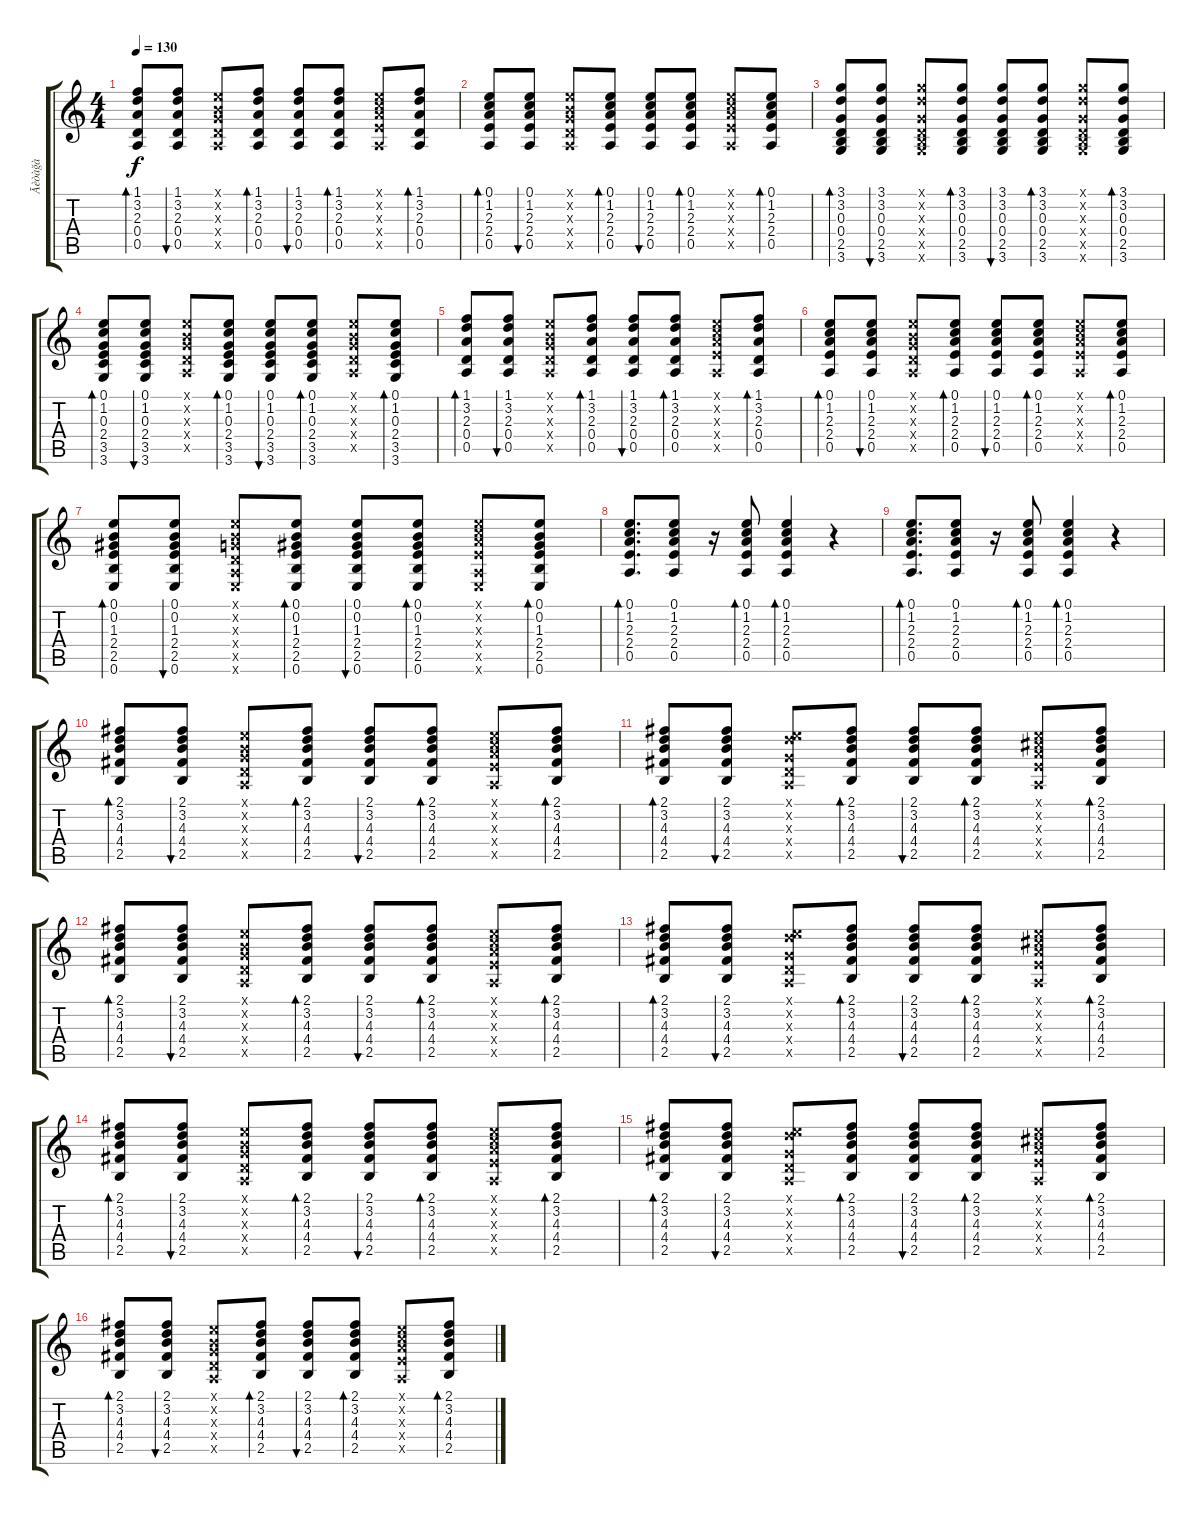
\track ("Ãèòàğà" "Ãèòàğà") {instrument electricguitarclean}
\staff {score tabs}
\tuning (E4 B3 G3 D3 A2 E2) {hide}
\ts (4 4)
\tempo 130
\clef g2
\ks c
(1.1 3.2 2.3 0.4 0.5).8{bd 60 dy f} (1.1 3.2 2.3 0.4 0.5).8{bu 60} (0.1{x} 0.2{x} 0.3{x} 0.4{x} 0.5{x}).8 (1.1 3.2 2.3 0.4 0.5).8{bd 60} (1.1 3.2 2.3 0.4 0.5).8{bu 60} (1.1 3.2 2.3 0.4 0.5).8{bd 60} (0.1{x} 1.2{x} 2.3{x} 2.4{x} 0.5{x}).8 (1.1 3.2 2.3 0.4 0.5).8{bd 60} |
(0.1 1.2 2.3 2.4 0.5).8{bd 60} (0.1 1.2 2.3 2.4 0.5).8{bu 60} (0.1{x} 0.2{x} 0.3{x} 0.4{x} 0.5{x}).8 (0.1 1.2 2.3 2.4 0.5).8{bd 60} (0.1 1.2 2.3 2.4 0.5).8{bu 60} (0.1 1.2 2.3 2.4 0.5).8{bd 60} (0.1{x} 1.2{x} 2.3{x} 2.4{x} 0.5{x}).8 (0.1 1.2 2.3 2.4 0.5).8{bd 60} |
(3.1 3.2 0.3 0.4 2.5 3.6).8{bd 60} (3.1 3.2 0.3 0.4 2.5 3.6).8{bu 60} (3.1{x} 3.2{x} 0.3{x} 0.4{x} 2.5{x} 3.6{x}).8 (3.1 3.2 0.3 0.4 2.5 3.6).8{bd 60} (3.1 3.2 0.3 0.4 2.5 3.6).8{bu 60} (3.1 3.2 0.3 0.4 2.5 3.6).8{bd 60} (3.1{x} 3.2{x} 0.3{x} 0.4{x} 2.5{x} 3.6{x}).8 (3.1 3.2 0.3 0.4 2.5 3.6).8{bd 60} |
(0.1 1.2 0.3 2.4 3.5 3.6).8{bd 60} (0.1 1.2 0.3 2.4 3.5 3.6).8{bu 60} (0.1{x} 0.2{x} 0.3{x} 0.4{x} 0.5{x}).8 (0.1 1.2 0.3 2.4 3.5 3.6).8{bd 60} (0.1 1.2 0.3 2.4 3.5 3.6).8{bu 60} (0.1 1.2 0.3 2.4 3.5 3.6).8{bd 60} (0.1{x} 0.2{x} 0.3{x} 0.4{x} 0.5{x}).8 (0.1 1.2 0.3 2.4 3.5 3.6).8{bd 60} |
(1.1 3.2 2.3 0.4 0.5).8{bd 60} (1.1 3.2 2.3 0.4 0.5).8{bu 60} (0.1{x} 0.2{x} 0.3{x} 0.4{x} 0.5{x}).8 (1.1 3.2 2.3 0.4 0.5).8{bd 60} (1.1 3.2 2.3 0.4 0.5).8{bu 60} (1.1 3.2 2.3 0.4 0.5).8{bd 60} (0.1{x} 1.2{x} 2.3{x} 2.4{x} 0.5{x}).8 (1.1 3.2 2.3 0.4 0.5).8{bd 60} |
(0.1 1.2 2.3 2.4 0.5).8{bd 60} (0.1 1.2 2.3 2.4 0.5).8{bu 60} (0.1{x} 0.2{x} 0.3{x} 0.4{x} 0.5{x}).8 (0.1 1.2 2.3 2.4 0.5).8{bd 60} (0.1 1.2 2.3 2.4 0.5).8{bu 60} (0.1 1.2 2.3 2.4 0.5).8{bd 60} (0.1{x} 1.2{x} 2.3{x} 2.4{x} 0.5{x}).8 (0.1 1.2 2.3 2.4 0.5).8{bd 60} |
(0.1 0.2 1.3 2.4 2.5 0.6).8{bd 60} (0.1 0.2 1.3 2.4 2.5 0.6).8{bu 60} (0.1{x} 0.2{x} 0.3{x} 0.4{x} 0.5{x} 0.6{x}).8 (0.1 0.2 1.3 2.4 2.5 0.6).8{bd 60} (0.1 0.2 1.3 2.4 2.5 0.6).8{bu 60} (0.1 0.2 1.3 2.4 2.5 0.6).8{bd 60} (0.1{x} 1.2{x} 2.3{x} 2.4{x} 0.5{x} 0.6{x}).8 (0.1 0.2 1.3 2.4 2.5 0.6).8{bd 60} |
(0.1 1.2 2.3 2.4 0.5).8{d bd 60} (0.1 1.2 2.3 2.4 0.5).8 r.16 (0.1 1.2 2.3 2.4 0.5).8{bd 60} (0.1 1.2 2.3 2.4 0.5).4{bd 60} r.4 |
(0.1 1.2 2.3 2.4 0.5).8{d bd 60} (0.1 1.2 2.3 2.4 0.5).8 r.16 (0.1 1.2 2.3 2.4 0.5).8{bd 60} (0.1 1.2 2.3 2.4 0.5).4{bd 60} r.4 |
(2.1 3.2 4.3 4.4 2.5).8{bd 60} (2.1 3.2 4.3 4.4 2.5).8{bu 60} (0.1{x} 0.2{x} 0.3{x} 0.4{x} 0.5{x}).8 (2.1 3.2 4.3 4.4 2.5).8{bd 60} (2.1 3.2 4.3 4.4 2.5).8{bu 60} (2.1 3.2 4.3 4.4 2.5).8{bd 60} (0.1{x} 1.2{x} 2.3{x} 2.4{x} 0.5{x}).8 (2.1 3.2 4.3 4.4 2.5).8{bd 60} |
(2.1 3.2 4.3 4.4 2.5).8{bd 60} (2.1 3.2 4.3 4.4 2.5).8{bu 60} (0.1{x} 3.2{x} 0.3{x} 0.4{x} 0.5{x}).8 (2.1 3.2 4.3 4.4 2.5).8{bd 60} (2.1 3.2 4.3 4.4 2.5).8{bu 60} (2.1 3.2 4.3 4.4 2.5).8{bd 60} (0.1{x} 2.2{x} 2.3{x} 2.4{x} 0.5{x}).8 (2.1 3.2 4.3 4.4 2.5).8{bd 60} |
(2.1 3.2 4.3 4.4 2.5).8{bd 60} (2.1 3.2 4.3 4.4 2.5).8{bu 60} (0.1{x} 0.2{x} 0.3{x} 0.4{x} 0.5{x}).8 (2.1 3.2 4.3 4.4 2.5).8{bd 60} (2.1 3.2 4.3 4.4 2.5).8{bu 60} (2.1 3.2 4.3 4.4 2.5).8{bd 60} (0.1{x} 1.2{x} 2.3{x} 2.4{x} 0.5{x}).8 (2.1 3.2 4.3 4.4 2.5).8{bd 60} |
(2.1 3.2 4.3 4.4 2.5).8{bd 60} (2.1 3.2 4.3 4.4 2.5).8{bu 60} (0.1{x} 3.2{x} 0.3{x} 0.4{x} 0.5{x}).8 (2.1 3.2 4.3 4.4 2.5).8{bd 60} (2.1 3.2 4.3 4.4 2.5).8{bu 60} (2.1 3.2 4.3 4.4 2.5).8{bd 60} (0.1{x} 2.2{x} 2.3{x} 2.4{x} 0.5{x}).8 (2.1 3.2 4.3 4.4 2.5).8{bd 60} |
(2.1 3.2 4.3 4.4 2.5).8{bd 60} (2.1 3.2 4.3 4.4 2.5).8{bu 60} (0.1{x} 0.2{x} 0.3{x} 0.4{x} 0.5{x}).8 (2.1 3.2 4.3 4.4 2.5).8{bd 60} (2.1 3.2 4.3 4.4 2.5).8{bu 60} (2.1 3.2 4.3 4.4 2.5).8{bd 60} (0.1{x} 1.2{x} 2.3{x} 2.4{x} 0.5{x}).8 (2.1 3.2 4.3 4.4 2.5).8{bd 60} |
(2.1 3.2 4.3 4.4 2.5).8{bd 60} (2.1 3.2 4.3 4.4 2.5).8{bu 60} (0.1{x} 3.2{x} 0.3{x} 0.4{x} 0.5{x}).8 (2.1 3.2 4.3 4.4 2.5).8{bd 60} (2.1 3.2 4.3 4.4 2.5).8{bu 60} (2.1 3.2 4.3 4.4 2.5).8{bd 60} (0.1{x} 2.2{x} 2.3{x} 2.4{x} 0.5{x}).8 (2.1 3.2 4.3 4.4 2.5).8{bd 60} |
(2.1 3.2 4.3 4.4 2.5).8{bd 60} (2.1 3.2 4.3 4.4 2.5).8{bu 60} (0.1{x} 0.2{x} 0.3{x} 0.4{x} 0.5{x}).8 (2.1 3.2 4.3 4.4 2.5).8{bd 60} (2.1 3.2 4.3 4.4 2.5).8{bu 60} (2.1 3.2 4.3 4.4 2.5).8{bd 60} (0.1{x} 1.2{x} 2.3{x} 2.4{x} 0.5{x}).8 (2.1 3.2 4.3 4.4 2.5).8{bd 60}
